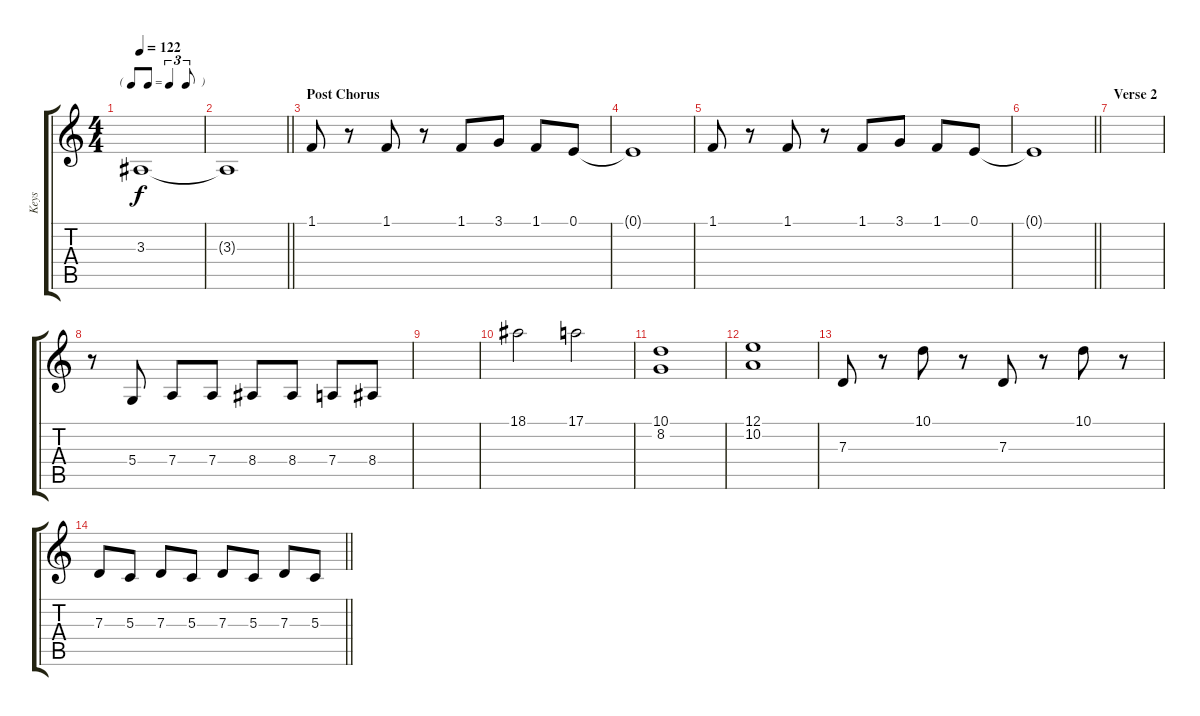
\track ("Keys" "Keys") {instrument pad6metallic}
\staff {score tabs}
\tuning (E4 B3 G3 D3 A2 E2) {hide}
\ts (4 4)
\tf triplet8th
\tempo 122
\clef g2
\ks c
3.3.1{dy f} |
\barLineRight lightlight
3.3{t}.1 |
\section ("" "Post Chorus")
1.1.8 r.8 1.1.8 r.8 1.1.8 3.1.8 1.1.8 0.1.8 |
0.1{t}.1 |
1.1.8 r.8 1.1.8 r.8 1.1.8 3.1.8 1.1.8 0.1.8 |
\barLineRight lightlight
0.1{t}.1 |
\section ("" "Verse 2")
|
r.8 5.4.8 7.4.8 7.4.8 8.4.8 8.4.8 7.4.8 8.4.8 |
|
18.1.2 17.1.2 |
(10.1 8.2).1 |
(12.1 10.2).1 |
7.3.8 r.8 10.1.8 r.8 7.3.8 r.8 10.1.8 r.8 |
\barLineRight lightlight
7.3.8 5.3.8 7.3.8 5.3.8 7.3.8 5.3.8 7.3.8 5.3.8
